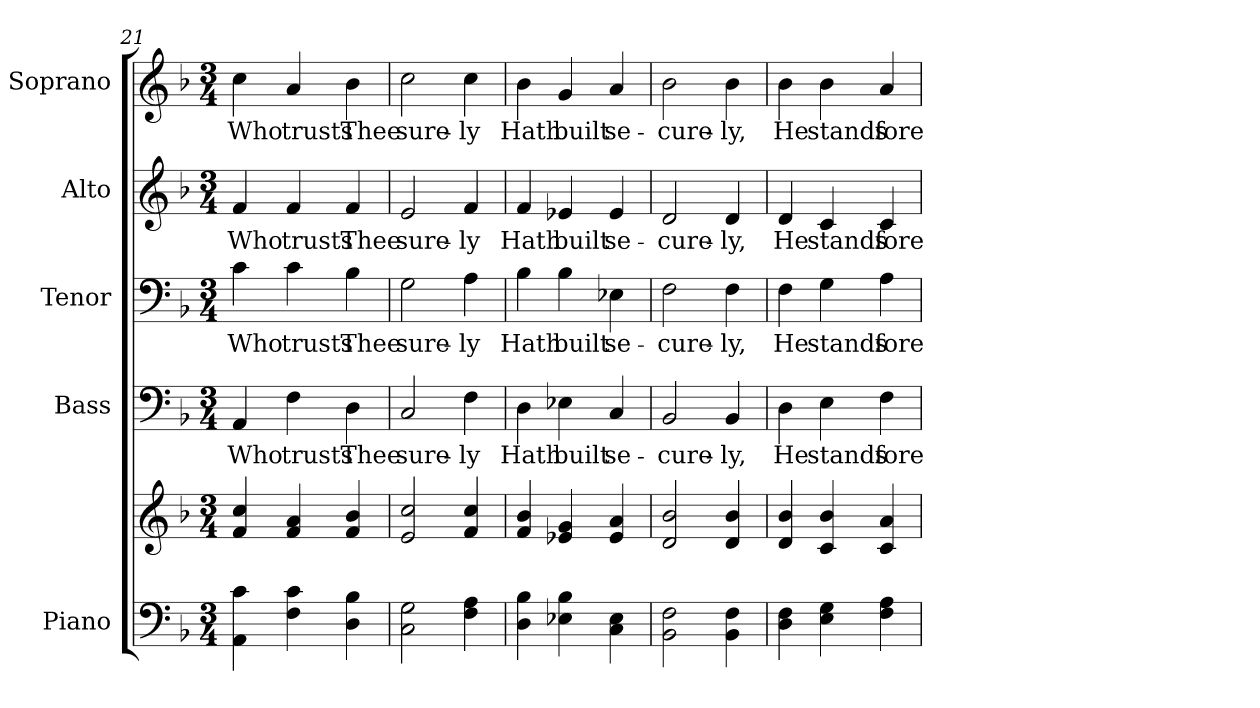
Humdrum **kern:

**kern	**kern	**kern	**text	**kern	**text	**kern	**text	**kern	**text
*part5	*part5	*part4	*part4	*part3	*part3	*part2	*part2	*part1	*part1
*staff6	*staff5	*staff4	*staff4	*staff3	*staff3	*staff2	*staff2	*staff1	*staff1
*I"Piano	*	*I"Bass	*	*I"Tenor	*	*I"Alto	*	*I"Soprano	*
*I'Pno.	*	*I'B.	*	*I'T.	*	*I'A.	*	*I'S.	*
!!LO:PB:g=z
*clefF4	*clefG2	*clefF4	*	*clefF4	*	*clefG2	*	*clefG2	*
*k[b-]	*k[b-]	*k[b-]	*	*k[b-]	*	*k[b-]	*	*k[b-]	*
*F:	*F:	*F:	*	*F:	*	*F:	*	*F:	*
*M3/4	*M3/4	*M3/4	*	*M3/4	*	*M3/4	*	*M3/4	*
=21	=21	=21	=21	=21	=21	=21	=21	=21	=21
!	!	!	!LO:LY:b:color=#000000	!	!	!	!	!	!
!	!	!	!	!	!LO:LY:b:color=#000000	!	!	!	!
!	!	!	!	!	!	!	!LO:LY:b:color=#000000	!	!
!	!	!	!	!	!	!	!	!	!LO:LY:b:color=#000000
4AAi\ 4ci	4fi/ 4cci	4AAi/	Who	4ci\	Who	4fi/	Who	4cci\	Who
!	!	!	!LO:LY:b:color=#000000	!	!	!	!	!	!
!	!	!	!	!	!LO:LY:b:color=#000000	!	!	!	!
!	!	!	!	!	!	!	!LO:LY:b:color=#000000	!	!
!	!	!	!	!	!	!	!	!	!LO:LY:b:color=#000000
4Fi\ 4ci	4fi/ 4ai	4Fi\	trusts	4ci\	trusts	4fi/	trusts	4ai/	trusts
!	!	!	!LO:LY:b:color=#000000	!	!	!	!	!	!
!	!	!	!	!	!LO:LY:b:color=#000000	!	!	!	!
!	!	!	!	!	!	!	!LO:LY:b:color=#000000	!	!
!	!	!	!	!	!	!	!	!	!LO:LY:b:color=#000000
4Di\ 4B-i	4fi/ 4b-i	4Di\	Thee	4B-i\	Thee	4fi/	Thee	4b-i\	Thee
=22	=22	=22	=22	=22	=22	=22	=22	=22	=22
!	!	!	!LO:LY:b:color=#000000	!	!	!	!	!	!
!	!	!	!	!	!LO:LY:b:color=#000000	!	!	!	!
!	!	!	!	!	!	!	!LO:LY:b:color=#000000	!	!
!	!	!	!	!	!	!	!	!	!LO:LY:b:color=#000000
2Ci\ 2Gi	2ei/ 2cci	2Ci/	sure-	2Gi\	sure-	2ei/	sure-	2cci\	sure-
!	!	!	!LO:LY:b:color=#000000	!	!	!	!	!	!
!	!	!	!	!	!LO:LY:b:color=#000000	!	!	!	!
!	!	!	!	!	!	!	!LO:LY:b:color=#000000	!	!
!	!	!	!	!	!	!	!	!	!LO:LY:b:color=#000000
4Fi\ 4Ai	4fi/ 4cci	4Fi\	-ly	4Ai\	-ly	4fi/	-ly	4cci\	-ly
=23	=23	=23	=23	=23	=23	=23	=23	=23	=23
!	!	!	!LO:LY:b:color=#000000	!	!	!	!	!	!
!	!	!	!	!	!LO:LY:b:color=#000000	!	!	!	!
!	!	!	!	!	!	!	!LO:LY:b:color=#000000	!	!
!	!	!	!	!	!	!	!	!	!LO:LY:b:color=#000000
4Di\ 4B-i	4fi/ 4b-i	4Di\	Hath	4B-i\	Hath	4fi/	Hath	4b-i\	Hath
!	!	!	!LO:LY:b:color=#000000	!	!	!	!	!	!
!	!	!	!	!	!LO:LY:b:color=#000000	!	!	!	!
!	!	!	!	!	!	!	!LO:LY:b:color=#000000	!	!
!	!	!	!	!	!	!	!	!	!LO:LY:b:color=#000000
4E-Xi\ 4B-i	4e-Xi/ 4gi	4E-Xi\	built	4B-i\	built	4e-Xi/	built	4gi/	built
!	!	!	!LO:LY:b:color=#000000	!	!	!	!	!	!
!	!	!	!	!	!LO:LY:b:color=#000000	!	!	!	!
!	!	!	!	!	!	!	!LO:LY:b:color=#000000	!	!
!	!	!	!	!	!	!	!	!	!LO:LY:b:color=#000000
4Ci\ 4E-i	4e-i/ 4ai	4Ci/	se-	4E-Xi\	se-	4e-i/	se-	4ai/	se-
=24	=24	=24	=24	=24	=24	=24	=24	=24	=24
!	!	!	!LO:LY:b:color=#000000	!	!	!	!	!	!
!	!	!	!	!	!LO:LY:b:color=#000000	!	!	!	!
!	!	!	!	!	!	!	!LO:LY:b:color=#000000	!	!
!	!	!	!	!	!	!	!	!	!LO:LY:b:color=#000000
2BB-i\ 2Fi	2di/ 2b-i	2BB-i/	-cure-	2Fi\	-cure-	2di/	-cure-	2b-i\	-cure-
!	!	!	!LO:LY:b:color=#000000	!	!	!	!	!	!
!	!	!	!	!	!LO:LY:b:color=#000000	!	!	!	!
!	!	!	!	!	!	!	!LO:LY:b:color=#000000	!	!
!	!	!	!	!	!	!	!	!	!LO:LY:b:color=#000000
4BB-i\ 4Fi	4di/ 4b-i	4BB-i/	-ly,	4Fi\	-ly,	4di/	-ly,	4b-i\	-ly,
!!LO:PB:g=z
=25	=25	=25	=25	=25	=25	=25	=25	=25	=25
!	!	!	!LO:LY:b:color=#000000	!	!	!	!	!	!
!	!	!	!	!	!LO:LY:b:color=#000000	!	!	!	!
!	!	!	!	!	!	!	!LO:LY:b:color=#000000	!	!
!	!	!	!	!	!	!	!	!	!LO:LY:b:color=#000000
4Di\ 4Fi	4di/ 4b-i	4Di\	He	4Fi\	He	4di/	He	4b-i\	He
!	!	!	!LO:LY:b:color=#000000	!	!	!	!	!	!
!	!	!	!	!	!LO:LY:b:color=#000000	!	!	!	!
!	!	!	!	!	!	!	!LO:LY:b:color=#000000	!	!
!	!	!	!	!	!	!	!	!	!LO:LY:b:color=#000000
4Ei\ 4Gi	4ci/ 4b-i	4Ei\	stands	4Gi\	stands	4ci/	stands	4b-i\	stands
!	!	!	!LO:LY:b:color=#000000	!	!	!	!	!	!
!	!	!	!	!	!LO:LY:b:color=#000000	!	!	!	!
!	!	!	!	!	!	!	!LO:LY:b:color=#000000	!	!
!	!	!	!	!	!	!	!	!	!LO:LY:b:color=#000000
4Fi\ 4Ai	4ci/ 4ai	4Fi\	fore	4Ai\	fore	4ci/	fore	4ai/	fore
=	=	=	=	=	=	=	=	=	=
*-	*-	*-	*-	*-	*-	*-	*-	*-	*-
